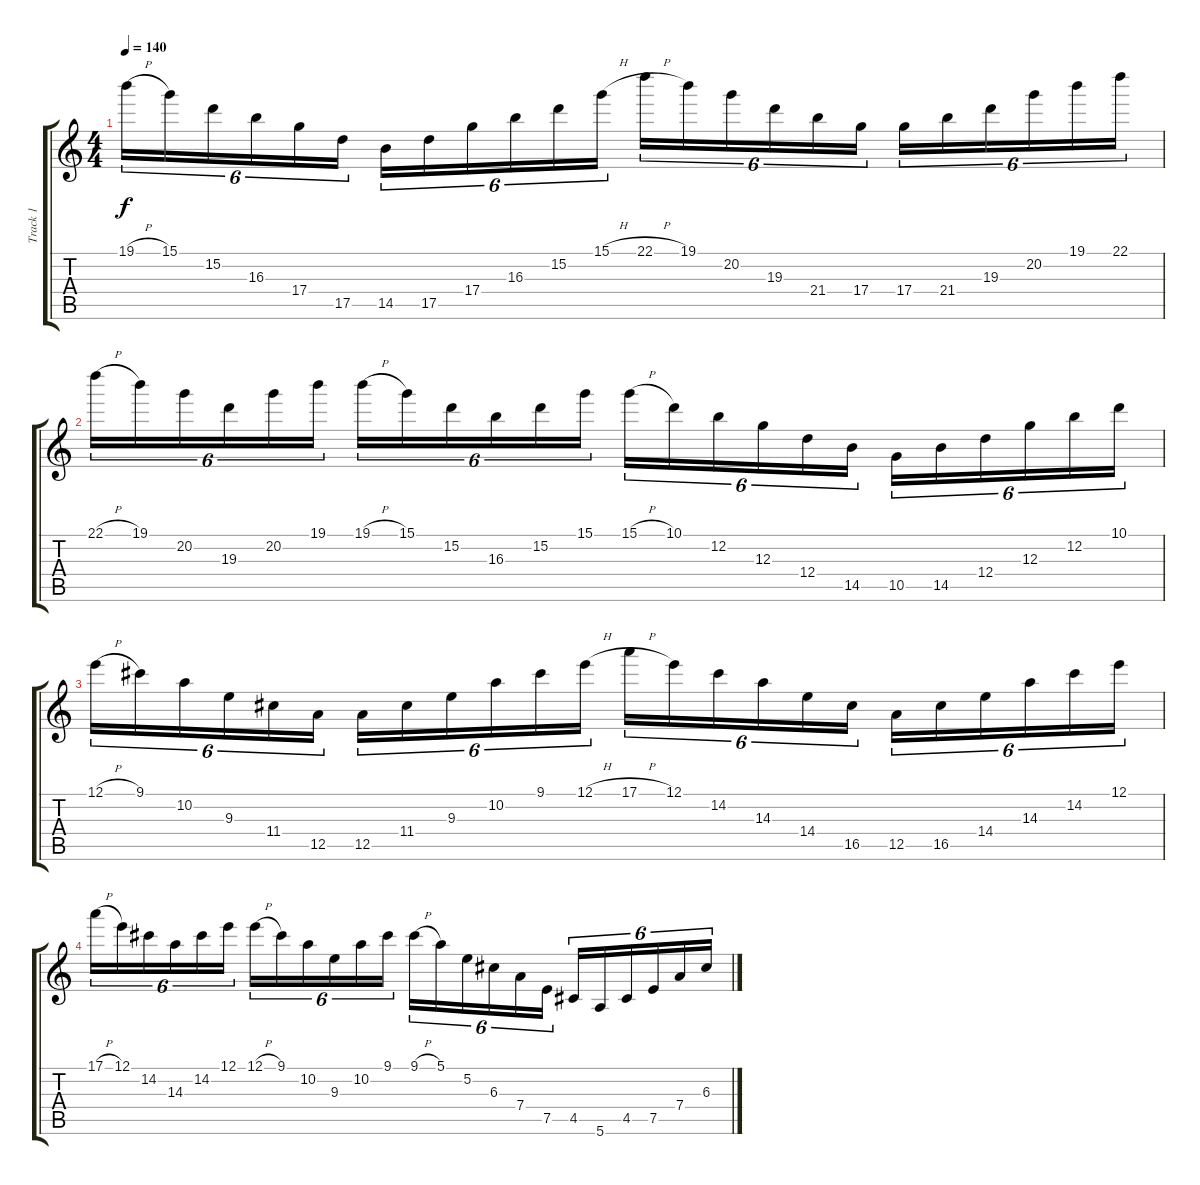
\track ("Track 1" "Track 1") {instrument distortionguitar}
\staff {score tabs}
\tuning (E4 B3 G3 D3 A2 E2) {hide}
\ts (4 4)
\tempo 140
\clef g2
\ks c
19.1{h}.16{tu (6 4) dy f} 15.1.16{tu (6 4)} 15.2.16{tu (6 4)} 16.3.16{tu (6 4)} 17.4.16{tu (6 4)} 17.5.16{tu (6 4)} 14.5.16{tu (6 4)} 17.5.16{tu (6 4)} 17.4.16{tu (6 4)} 16.3.16{tu (6 4)} 15.2.16{tu (6 4)} 15.1{h}.16{tu (6 4)} 22.1{h}.16{tu (6 4)} 19.1.16{tu (6 4)} 20.2.16{tu (6 4)} 19.3.16{tu (6 4)} 21.4.16{tu (6 4)} 17.4.16{tu (6 4)} 17.4.16{tu (6 4)} 21.4.16{tu (6 4)} 19.3.16{tu (6 4)} 20.2.16{tu (6 4)} 19.1.16{tu (6 4)} 22.1.16{tu (6 4)} |
22.1{h}.16{tu (6 4)} 19.1.16{tu (6 4)} 20.2.16{tu (6 4)} 19.3.16{tu (6 4)} 20.2.16{tu (6 4)} 19.1.16{tu (6 4)} 19.1{h}.16{tu (6 4)} 15.1.16{tu (6 4)} 15.2.16{tu (6 4)} 16.3.16{tu (6 4)} 15.2.16{tu (6 4)} 15.1.16{tu (6 4)} 15.1{h}.16{tu (6 4)} 10.1.16{tu (6 4)} 12.2.16{tu (6 4)} 12.3.16{tu (6 4)} 12.4.16{tu (6 4)} 14.5.16{tu (6 4)} 10.5.16{tu (6 4)} 14.5.16{tu (6 4)} 12.4.16{tu (6 4)} 12.3.16{tu (6 4)} 12.2.16{tu (6 4)} 10.1.16{tu (6 4)} |
12.1{h}.16{tu (6 4)} 9.1.16{tu (6 4)} 10.2.16{tu (6 4)} 9.3.16{tu (6 4)} 11.4.16{tu (6 4)} 12.5.16{tu (6 4)} 12.5.16{tu (6 4)} 11.4.16{tu (6 4)} 9.3.16{tu (6 4)} 10.2.16{tu (6 4)} 9.1.16{tu (6 4)} 12.1{h}.16{tu (6 4)} 17.1{h}.16{tu (6 4)} 12.1.16{tu (6 4)} 14.2.16{tu (6 4)} 14.3.16{tu (6 4)} 14.4.16{tu (6 4)} 16.5.16{tu (6 4)} 12.5.16{tu (6 4)} 16.5.16{tu (6 4)} 14.4.16{tu (6 4)} 14.3.16{tu (6 4)} 14.2.16{tu (6 4)} 12.1.16{tu (6 4)} |
17.1{h}.16{tu (6 4)} 12.1.16{tu (6 4)} 14.2.16{tu (6 4)} 14.3.16{tu (6 4)} 14.2.16{tu (6 4)} 12.1.16{tu (6 4)} 12.1{h}.16{tu (6 4)} 9.1.16{tu (6 4)} 10.2.16{tu (6 4)} 9.3.16{tu (6 4)} 10.2.16{tu (6 4)} 9.1.16{tu (6 4)} 9.1{h}.16{tu (6 4)} 5.1.16{tu (6 4)} 5.2.16{tu (6 4)} 6.3.16{tu (6 4)} 7.4.16{tu (6 4)} 7.5.16{tu (6 4)} 4.5.16{tu (6 4)} 5.6.16{tu (6 4)} 4.5.16{tu (6 4)} 7.5.16{tu (6 4)} 7.4.16{tu (6 4)} 6.3.16{tu (6 4)}
